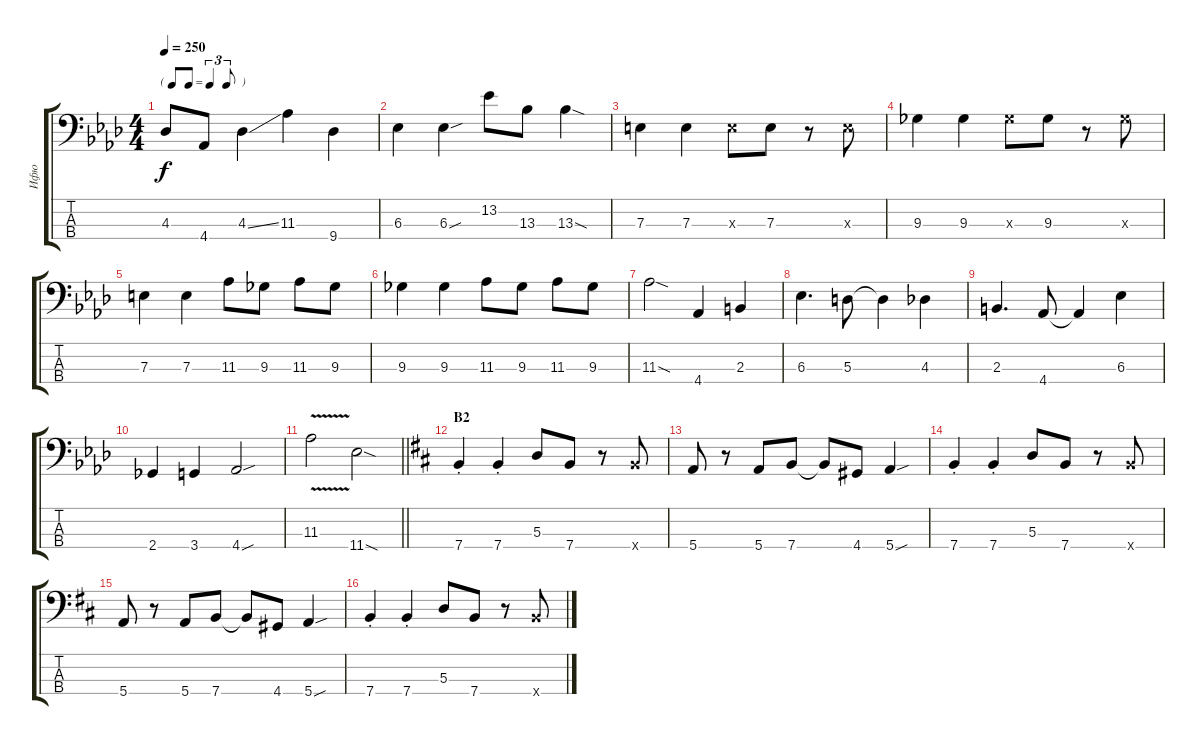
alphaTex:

\track ("Ифю" "Ифю") {instrument electricbassfinger}
\staff {score tabs}
\tuning (G2 D2 A1 E1) {hide}
\ts (4 4)
\tf triplet8th
\tempo 250
\clef f4
\ks ab
4.3.8{dy f} 4.4.8 4.3{ss}.4 11.3.4 9.4.4 |
6.3.4 6.3{sou}.4 13.2.8 13.3.8 13.3{sod}.4 |
7.3.4 7.3.4 7.3{x}.8 7.3.8 r.8 7.3{x}.8 |
9.3.4 9.3.4 9.3{x}.8 9.3.8 r.8 9.3{x}.8 |
7.3.4 7.3.4 11.3.8 9.3.8 11.3.8 9.3.8 |
9.3.4 9.3.4 11.3.8 9.3.8 11.3.8 9.3.8 |
11.3{sod}.2 4.4.4 2.3.4 |
6.3.4{d} 5.3.8 5.3{t}.4 4.3.4 |
2.3.4{d} 4.4.8 4.4{t}.4 6.3.4 |
2.4.4 3.4.4 4.4{sou}.2 |
\barLineRight lightlight
11.3{v}.2 11.4{sod}.2 |
\section ("" "B2")
\ks d
7.4{st}.4 7.4{st}.4 5.3.8 7.4.8 r.8 7.4{x}.8 |
5.4.8 r.8 5.4.8 7.4.8 7.4{t}.8 4.4.8 5.4{sou}.4 |
7.4{st}.4 7.4{st}.4 5.3.8 7.4.8 r.8 7.4{x}.8 |
5.4.8 r.8 5.4.8 7.4.8 7.4{t}.8 4.4.8 5.4{sou}.4 |
7.4{st}.4 7.4{st}.4 5.3.8 7.4.8 r.8 7.4{x}.8
